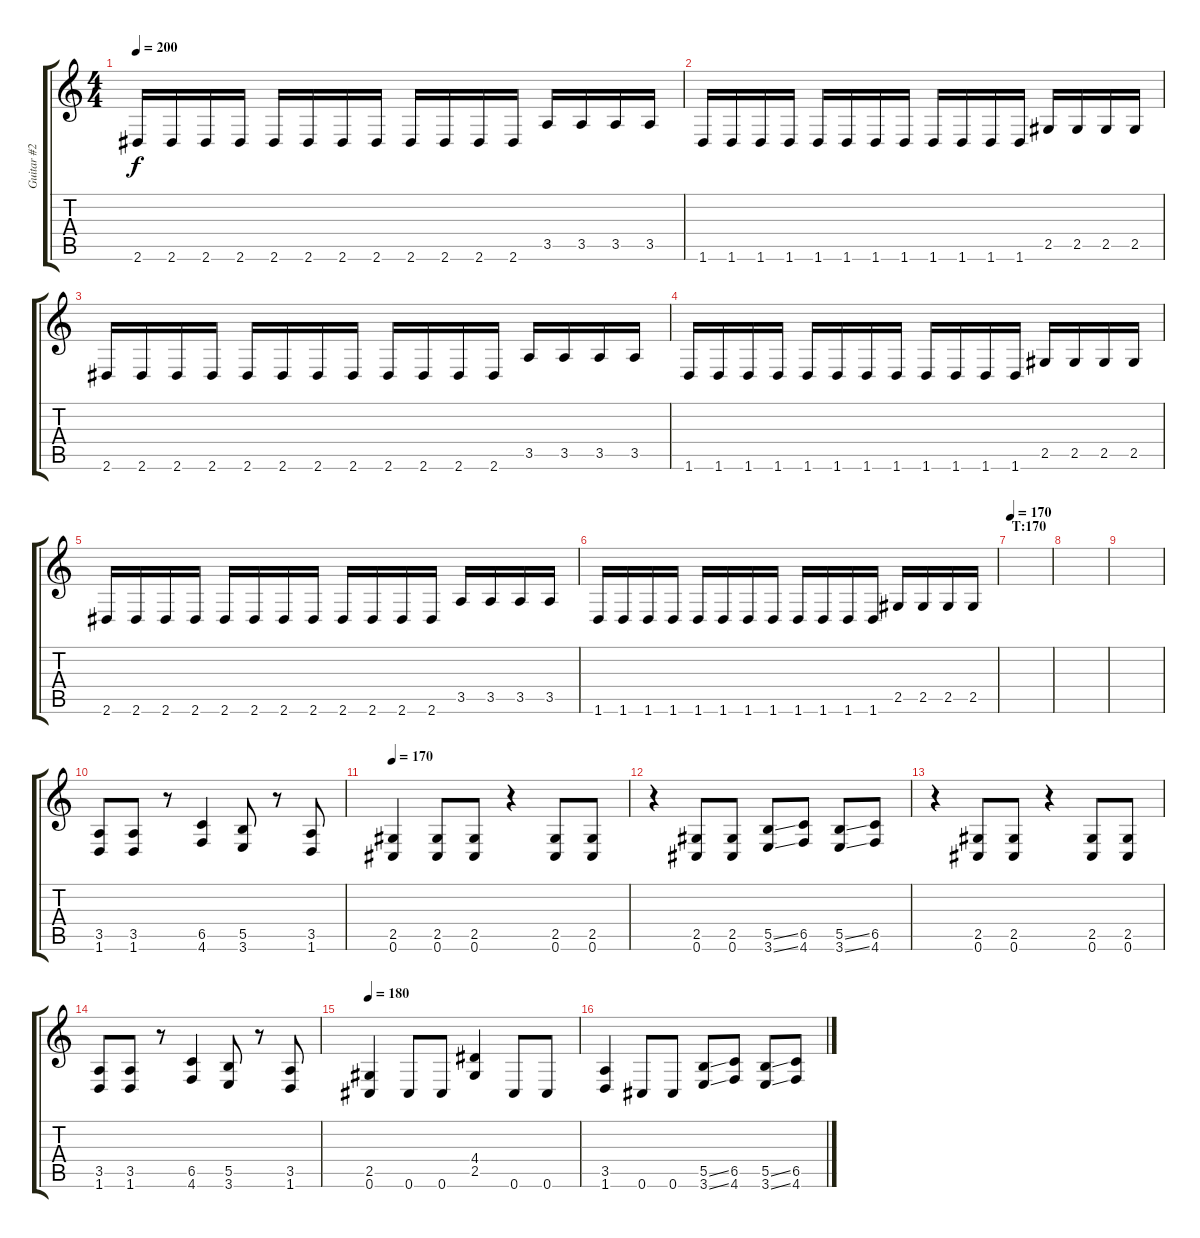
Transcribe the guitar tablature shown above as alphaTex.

\track ("Guitar #2" "Guitar #2") {instrument distortionguitar}
\staff {score tabs}
\tuning (Db4 Ab3 E3 B2 Gb2 Db2) {hide}
\ts (4 4)
\tempo 200
\clef g2
\ks c
2.6.16{dy f} 2.6.16 2.6.16 2.6.16 2.6.16 2.6.16 2.6.16 2.6.16 2.6.16 2.6.16 2.6.16 2.6.16 3.5.16 3.5.16 3.5.16 3.5.16 |
1.6.16 1.6.16 1.6.16 1.6.16 1.6.16 1.6.16 1.6.16 1.6.16 1.6.16 1.6.16 1.6.16 1.6.16 2.5.16 2.5.16 2.5.16 2.5.16 |
2.6.16 2.6.16 2.6.16 2.6.16 2.6.16 2.6.16 2.6.16 2.6.16 2.6.16 2.6.16 2.6.16 2.6.16 3.5.16 3.5.16 3.5.16 3.5.16 |
1.6.16 1.6.16 1.6.16 1.6.16 1.6.16 1.6.16 1.6.16 1.6.16 1.6.16 1.6.16 1.6.16 1.6.16 2.5.16 2.5.16 2.5.16 2.5.16 |
2.6.16 2.6.16 2.6.16 2.6.16 2.6.16 2.6.16 2.6.16 2.6.16 2.6.16 2.6.16 2.6.16 2.6.16 3.5.16 3.5.16 3.5.16 3.5.16 |
1.6.16 1.6.16 1.6.16 1.6.16 1.6.16 1.6.16 1.6.16 1.6.16 1.6.16 1.6.16 1.6.16 1.6.16 2.5.16 2.5.16 2.5.16 2.5.16 |
\section ("" "T:170")
\tempo 170
|
|
|
(3.5 1.6).8 (3.5 1.6).8 r.8 (6.5 4.6).4 (5.5 3.6).8 r.8 (3.5 1.6).8 |
\tempo 170
(2.5 0.6).4 (2.5 0.6).8 (2.5 0.6).8 r.4 (2.5 0.6).8 (2.5 0.6).8 |
r.4 (2.5 0.6).8 (2.5 0.6).8 (5.5{ss} 3.6{ss}).8 (6.5 4.6).8 (5.5{ss} 3.6{ss}).8 (6.5 4.6).8 |
r.4 (2.5 0.6).8 (2.5 0.6).8 r.4 (2.5 0.6).8 (2.5 0.6).8 |
(3.5 1.6).8 (3.5 1.6).8 r.8 (6.5 4.6).4 (5.5 3.6).8 r.8 (3.5 1.6).8 |
\tempo 170
\tempo 180
(2.5 0.6).4 0.6.8 0.6.8 (4.4 2.5).4 0.6.8 0.6.8 |
(3.5 1.6).4 0.6.8 0.6.8 (5.5{ss} 3.6{ss}).8 (6.5 4.6).8 (5.5{ss} 3.6{ss}).8 (6.5 4.6).8
